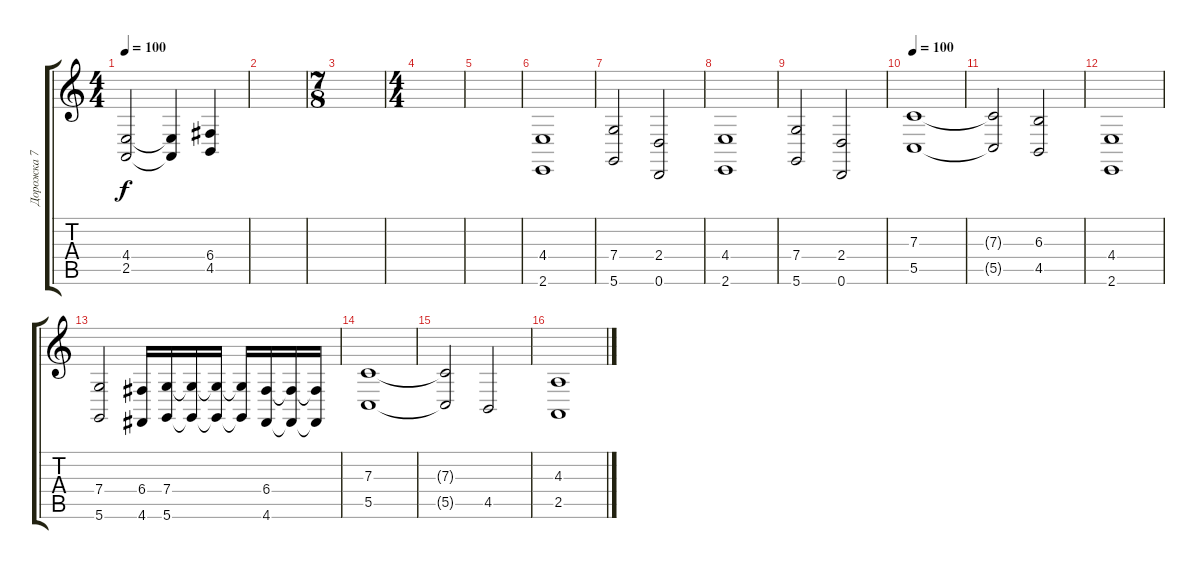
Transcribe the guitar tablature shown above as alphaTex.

\track ("Дорожка 7" "Дорожка 7") {instrument rockorgan}
\staff {score tabs}
\tuning (D4 A3 F3 C3 G2 D2) {hide}
\ts (4 4)
\tempo 100
\clef g2
\ks c
(4.4 2.5).2{dy f} (4.4{t} 2.5{t}).4 (6.4 4.5).4 |
|
\ts (7 8)
|
\ts (4 4)
|
|
(4.4 2.6).1 |
(7.4 5.6).2 (2.4 0.6).2 |
(4.4 2.6).1 |
(7.4 5.6).2 (2.4 0.6).2 |
\tempo 100
(7.3 5.5).1 |
(7.3{t} 5.5{t}).2 (6.3 4.5).2 |
(4.4 2.6).1 |
(7.4 5.6).2 (6.4 4.6).16 (7.4 5.6).16 (7.4{t} 5.6{t}).16 (7.4{t} 5.6{t}).16 (7.4{t} 5.6{t}).16 (6.4 4.6).16 (6.4{t} 4.6{t}).16 (6.4{t} 4.6{t}).16 |
(7.3 5.5).1 |
(7.3{t} 5.5{t}).2 4.5.2 |
(4.3 2.5).1
